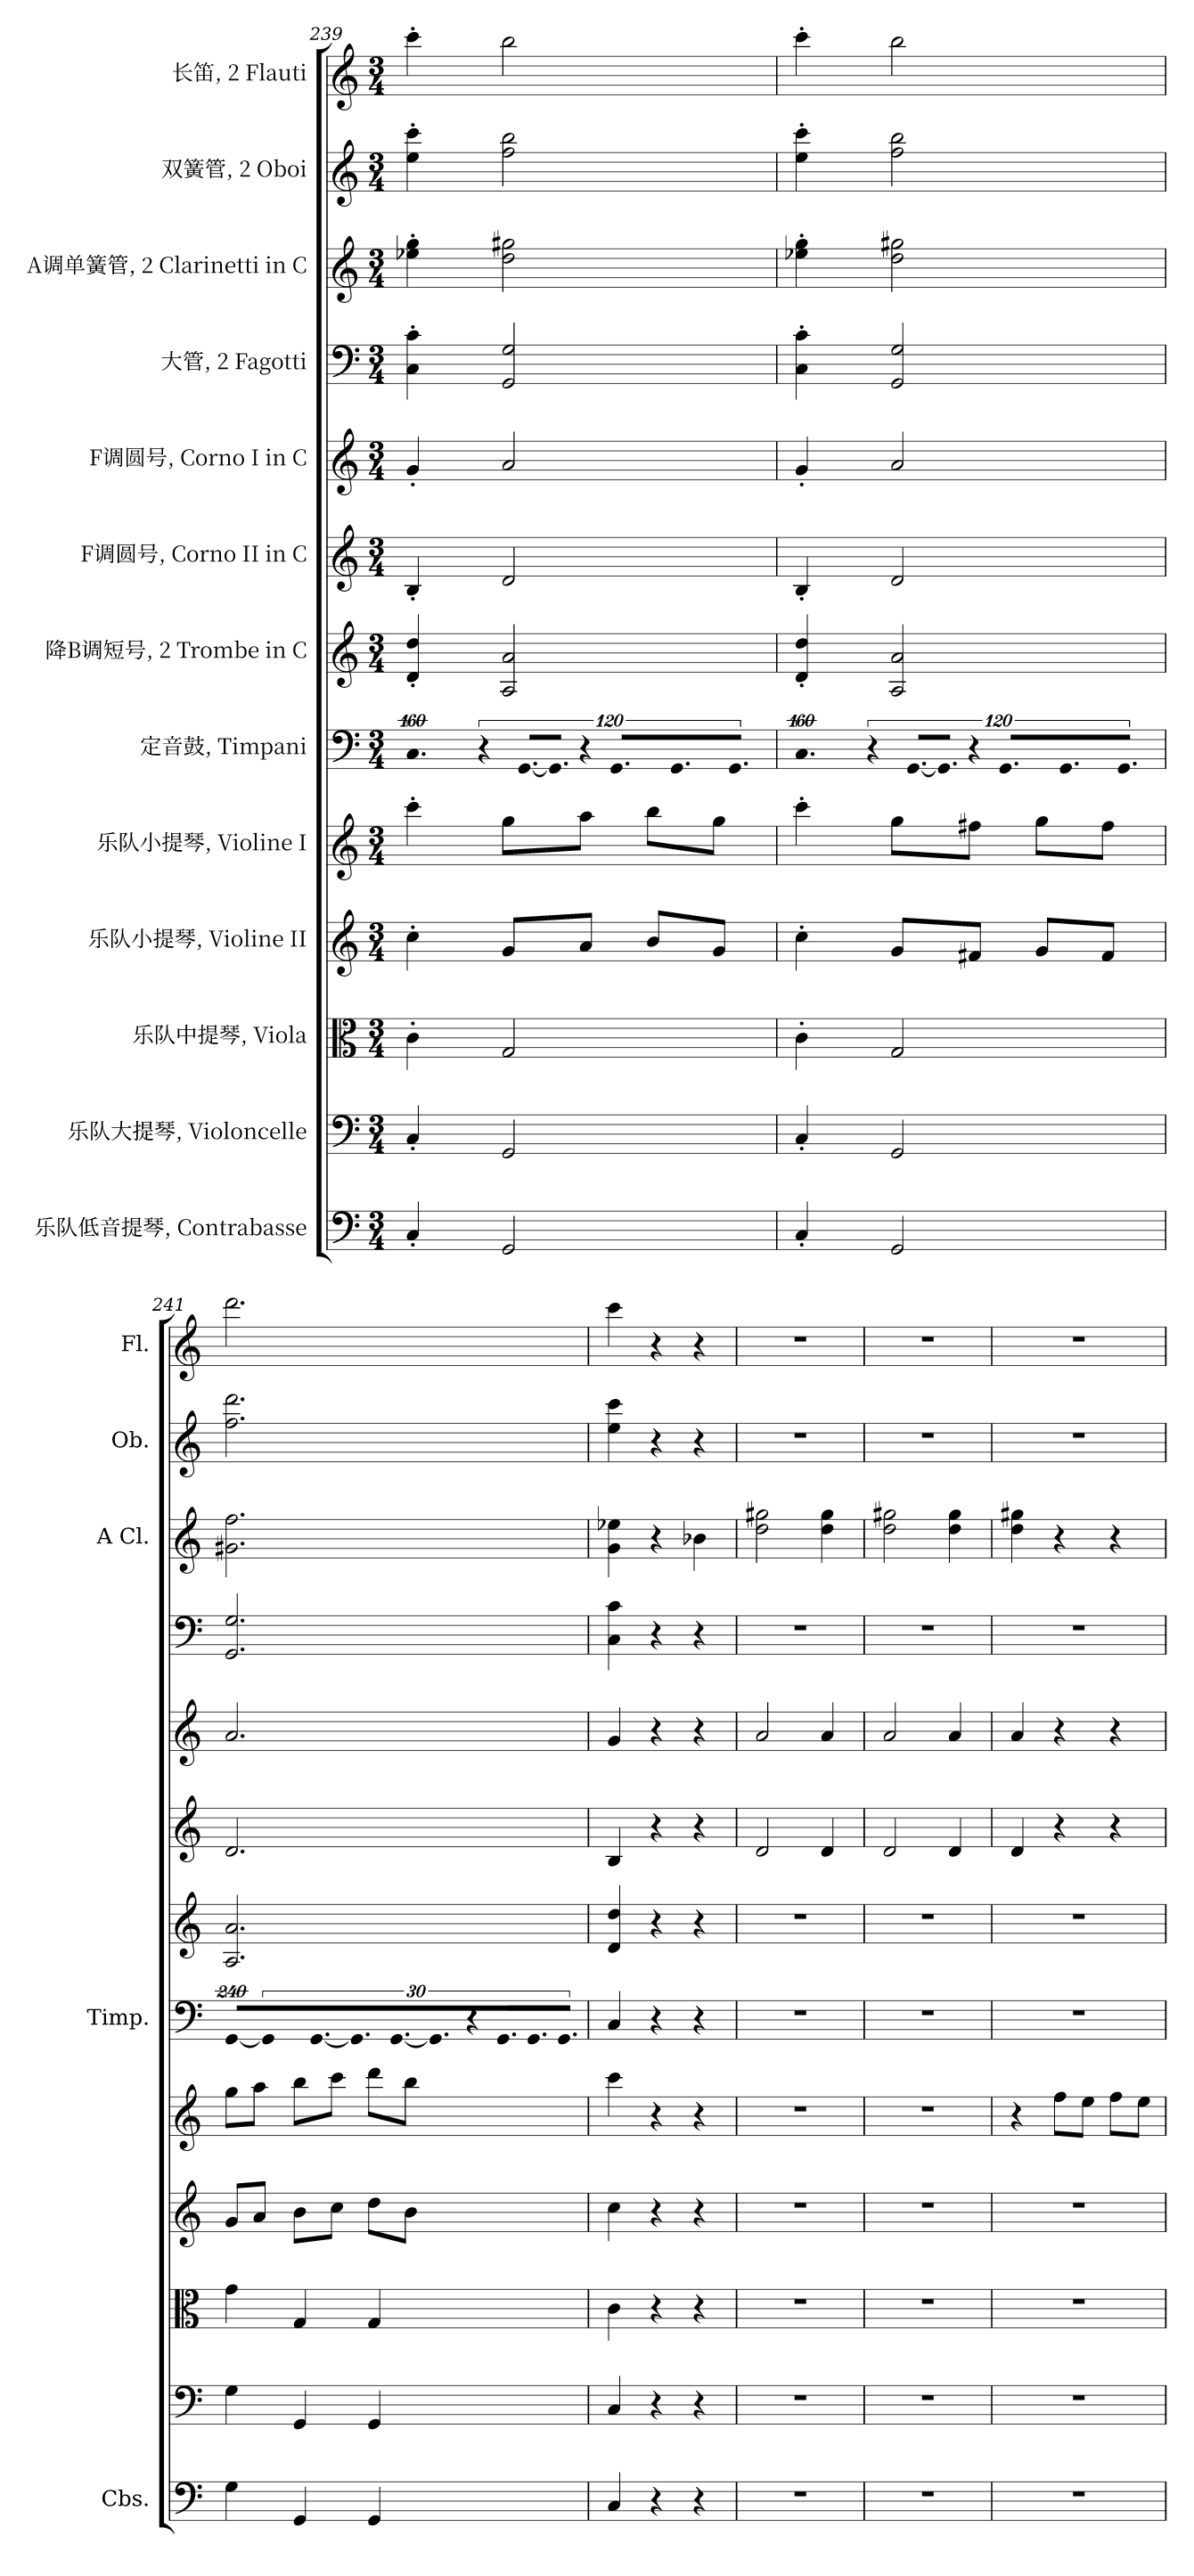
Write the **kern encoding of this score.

**kern	**kern	**kern	**kern	**kern	**kern	**kern	**kern	**kern	**kern	**kern	**kern	**kern
*part13	*part12	*part11	*part10	*part9	*part8	*part7	*part6	*part5	*part4	*part3	*part2	*part1
*staff13	*staff12	*staff11	*staff10	*staff9	*staff8	*staff7	*staff6	*staff5	*staff4	*staff3	*staff2	*staff1
*I"乐队低音提琴, Contrabasse	*I"乐队大提琴, Violoncelle	*I"乐队中提琴, Viola	*I"乐队小提琴, Violine II	*I"乐队小提琴, Violine I	*I"定音鼓, Timpani	*I"降B调短号, 2 Trombe in C	*I"F调圆号, Corno II in C	*I"F调圆号, Corno I in C	*I"大管, 2 Fagotti	*I"A调单簧管, 2 Clarinetti in C	*I"双簧管, 2 Oboi	*I"长笛, 2 Flauti
*I'Cbs.	*	*	*	*	*I'Timp.	*	*	*	*	*I'A Cl.	*I'Ob.	*I'Fl.
*clefF4	*clefF4	*clefC3	*clefG2	*clefG2	*clefF4	*clefG2	*clefG2	*clefG2	*clefF4	*clefG2	*clefG2	*clefG2
*ITrd7c12	*	*	*	*	*	*ITrd1c2	*ITrd4c7	*ITrd4c7	*	*ITrd2c3	*	*
*k[]	*k[]	*k[]	*k[]	*k[]	*k[]	*k[b-e-]	*k[b-]	*k[b-]	*k[]	*k[f#c#g#]	*k[]	*k[]
*M3/4	*M3/4	*M3/4	*M3/4	*M3/4	*M3/4	*M3/4	*M3/4	*M3/4	*M3/4	*M3/4	*M3/4	*M3/4
*MM250	*MM250	*MM250	*MM250	*MM250	*MM250	*MM250	*MM250	*MM250	*MM250	*MM250	*MM250	*MM250
=239	=239	=239	=239	=239	=239	=239	=239	=239	=239	=239	=239	=239
!	!	!	!	!	!LO:N:vis=4.	!	!	!	!	!	!	!
4CC'/	4C'/	4c'\	4cc'\	4ccc'\	640%137C/	4c/' 4cc/'	4E'/	4c'/	4C\' 4c\'	4ccn\' 4ee\'	4ee\' 4ccc\'	4ccc'\
!	!	!	!	!	!LO:N:vis=32.	!	!	!	!	!	!	!
.	.	.	.	.	1920%103r	.	.	.	.	.	.	.
*	*	*	*	*	*	*	*	*	*	*	*	*MM266
2GGG/	2GG/	2G/	8g/L	8gg\L	.	2G/ 2g/	2G/	2d/	2GG/ 2G/	2b\ 2ee#X\	2ff\ 2bb\	2bb\
!	!	!	!	!	!LO:N:vis=32.	!	!	!	!	!	!	!
.	.	.	.	.	[1920%103GG/LLL	.	.	.	.	.	.	.
!	!	!	!	!	!LO:N:vis=32.	!	!	!	!	!	!	!
.	.	.	.	.	1920%103GG/JJJ]	.	.	.	.	.	.	.
!	!	!	!	!	!LO:N:vis=32.	!	!	!	!	!	!	!
.	.	.	8a/J	8aa\J	1920%103r	.	.	.	.	.	.	.
!	!	!	!	!	!LO:N:vis=16.	!	!	!	!	!	!	!
.	.	.	.	.	960%103GG/LL	.	.	.	.	.	.	.
.	.	.	8b/L	8bb\L	.	.	.	.	.	.	.	.
!	!	!	!	!	!LO:N:vis=16.	!	!	!	!	!	!	!
.	.	.	.	.	960%103GG/	.	.	.	.	.	.	.
.	.	.	8g/J	8gg\J	.	.	.	.	.	.	.	.
!	!	!	!	!	!LO:N:vis=16.	!	!	!	!	!	!	!
.	.	.	.	.	960%103GG/JJ	.	.	.	.	.	.	.
1920ryy	1920ryy	1920ryy	1920ryy	1920ryy	.	1920ryy	1920ryy	1920ryy	1920ryy	1920ryy	1920ryy	1920ryy
=240	=240	=240	=240	=240	=240	=240	=240	=240	=240	=240	=240	=240
*	*	*	*	*	*	*	*	*	*	*	*	*MM250
!	!	!	!	!	!LO:N:vis=4.	!	!	!	!	!	!	!
4CC'/	4C'/	4c'\	4cc'\	4ccc'\	640%137C/	4c/' 4cc/'	4E'/	4c'/	4C\' 4c\'	4ccn\' 4ee\'	4ee\' 4ccc\'	4ccc'\
!	!	!	!	!	!LO:N:vis=32.	!	!	!	!	!	!	!
.	.	.	.	.	1920%103r	.	.	.	.	.	.	.
*	*	*	*	*	*	*	*	*	*	*	*	*MM257
2GGG/	2GG/	2G/	8g/L	8gg\L	.	2G/ 2g/	2G/	2d/	2GG/ 2G/	2b\ 2ee#X\	2ff\ 2bb\	2bb\
!	!	!	!	!	!LO:N:vis=32.	!	!	!	!	!	!	!
.	.	.	.	.	[1920%103GG/LLL	.	.	.	.	.	.	.
!	!	!	!	!	!LO:N:vis=32.	!	!	!	!	!	!	!
.	.	.	.	.	1920%103GG/JJJ]	.	.	.	.	.	.	.
!	!	!	!	!	!LO:N:vis=32.	!	!	!	!	!	!	!
.	.	.	8f#X/J	8ff#X\J	1920%103r	.	.	.	.	.	.	.
!	!	!	!	!	!LO:N:vis=16.	!	!	!	!	!	!	!
.	.	.	.	.	960%103GG/LL	.	.	.	.	.	.	.
.	.	.	8g/L	8gg\L	.	.	.	.	.	.	.	.
!	!	!	!	!	!LO:N:vis=16.	!	!	!	!	!	!	!
.	.	.	.	.	960%103GG/	.	.	.	.	.	.	.
.	.	.	8f#/J	8ff#\J	.	.	.	.	.	.	.	.
!	!	!	!	!	!LO:N:vis=16.	!	!	!	!	!	!	!
.	.	.	.	.	960%103GG/JJ	.	.	.	.	.	.	.
1920ryy	1920ryy	1920ryy	1920ryy	1920ryy	.	1920ryy	1920ryy	1920ryy	1920ryy	1920ryy	1920ryy	1920ryy
!!LO:PB:g=z
=241	=241	=241	=241	=241	=241	=241	=241	=241	=241	=241	=241	=241
*	*	*	*	*	*	*	*	*	*	*	*	*MM249
!	!	!	!	!	!LO:N:vis=8	!	!	!	!	!	!	!
4GG\	4G\	4g\	8g/L	8gg\L	[960%137GG/L	2.G/ 2.g/	2.G/	2.d/	2.GG/ 2.G/	2.e#X\ 2.dd\	2.ff\ 2.ddd\	2.ddd\
.	.	.	8a/J	8aa\J	.	.	.	.	.	.	.	.
!	!	!	!	!	!LO:N:vis=256%9	!	!	!	!	!	!	!
.	.	.	.	.	960%17GG/KLL]	.	.	.	.	.	.	.
.	.	.	.	.	1920ryy	.	.	.	.	.	.	.
!	!	!	!	!	!LO:N:vis=32.	!	!	!	!	!	!	!
.	.	.	.	.	[1920%103GG/	.	.	.	.	.	.	.
!	!	!	!	!	!LO:N:vis=32.	!	!	!	!	!	!	!
.	.	.	.	.	1920%103GG/]	.	.	.	.	.	.	.
4GGG/	4GG/	4G/	8b\L	8bb\L	.	.	.	.	.	.	.	.
!	!	!	!	!	!LO:N:vis=32.	!	!	!	!	!	!	!
.	.	.	.	.	[1920%103GG/	.	.	.	.	.	.	.
!	!	!	!	!	!LO:N:vis=32.	!	!	!	!	!	!	!
.	.	.	.	.	1920%103GG/JJJ]	.	.	.	.	.	.	.
.	.	.	8cc\J	8ccc\J	.	.	.	.	.	.	.	.
!	!	!	!	!	!LO:N:vis=32.	!	!	!	!	!	!	!
.	.	.	.	.	1920%103r	.	.	.	.	.	.	.
!	!	!	!	!	!LO:N:vis=16.	!	!	!	!	!	!	!
.	.	.	.	.	960%103GG/LL	.	.	.	.	.	.	.
4GGG/	4GG/	4G/	8dd\L	8ddd\L	.	.	.	.	.	.	.	.
!	!	!	!	!	!LO:N:vis=16.	!	!	!	!	!	!	!
.	.	.	.	.	960%103GG/	.	.	.	.	.	.	.
.	.	.	8b\J	8bb\J	.	.	.	.	.	.	.	.
!	!	!	!	!	!LO:N:vis=16.	!	!	!	!	!	!	!
.	.	.	.	.	960%103GG/JJ	.	.	.	.	.	.	.
960ryy	960ryy	960ryy	960ryy	960ryy	.	960ryy	960ryy	960ryy	960ryy	960ryy	960ryy	960ryy
=242	=242	=242	=242	=242	=242	=242	=242	=242	=242	=242	=242	=242
*	*	*	*	*	*	*	*	*	*	*	*	*MM220
4CC/	4C/	4c\	4cc\	4ccc\	4C/	4c/ 4cc/	4E/	4c/	4C\ 4c\	4e\ 4ccn\	4ee\ 4ccc\	4ccc\
*	*	*	*	*	*	*	*	*	*	*	*	*MM208
4r	4r	4r	4r	4r	4r	4r	4r	4r	4r	4r	4r	4r
*	*	*	*	*	*	*	*	*	*	*	*	*MM232
4r	4r	4r	4r	4r	4r	4r	4r	4r	4r	4gn\	4r	4r
=243	=243	=243	=243	=243	=243	=243	=243	=243	=243	=243	=243	=243
*	*	*	*	*	*	*	*	*	*	*	*	*MM242
2.r	2.r	2.r	2.r	2.r	2.r	2.r	2G/	2d/	2.r	2b\ 2ee#X\	2.r	2.r
.	.	.	.	.	.	.	4G/	4d/	.	4b\ 4ee#\	.	.
=244	=244	=244	=244	=244	=244	=244	=244	=244	=244	=244	=244	=244
*	*	*	*	*	*	*	*	*	*	*	*	*MM246
2.r	2.r	2.r	2.r	2.r	2.r	2.r	2G/	2d/	2.r	2b\ 2ee#X\	2.r	2.r
.	.	.	.	.	.	.	4G/	4d/	.	4b\ 4ee#\	.	.
=245	=245	=245	=245	=245	=245	=245	=245	=245	=245	=245	=245	=245
*	*	*	*	*	*	*	*	*	*	*	*	*MM250
2.r	2.r	2.r	2.r	4r	2.r	2.r	4G/	4d/	2.r	4b\ 4ee#X\	2.r	2.r
.	.	.	.	8ff\L	.	.	4r	4r	.	4r	.	.
.	.	.	.	8ee\J	.	.	.	.	.	.	.	.
.	.	.	.	8ff\L	.	.	4r	4r	.	4r	.	.
.	.	.	.	8ee\J	.	.	.	.	.	.	.	.
=	=	=	=	=	=	=	=	=	=	=	=	=
*-	*-	*-	*-	*-	*-	*-	*-	*-	*-	*-	*-	*-
